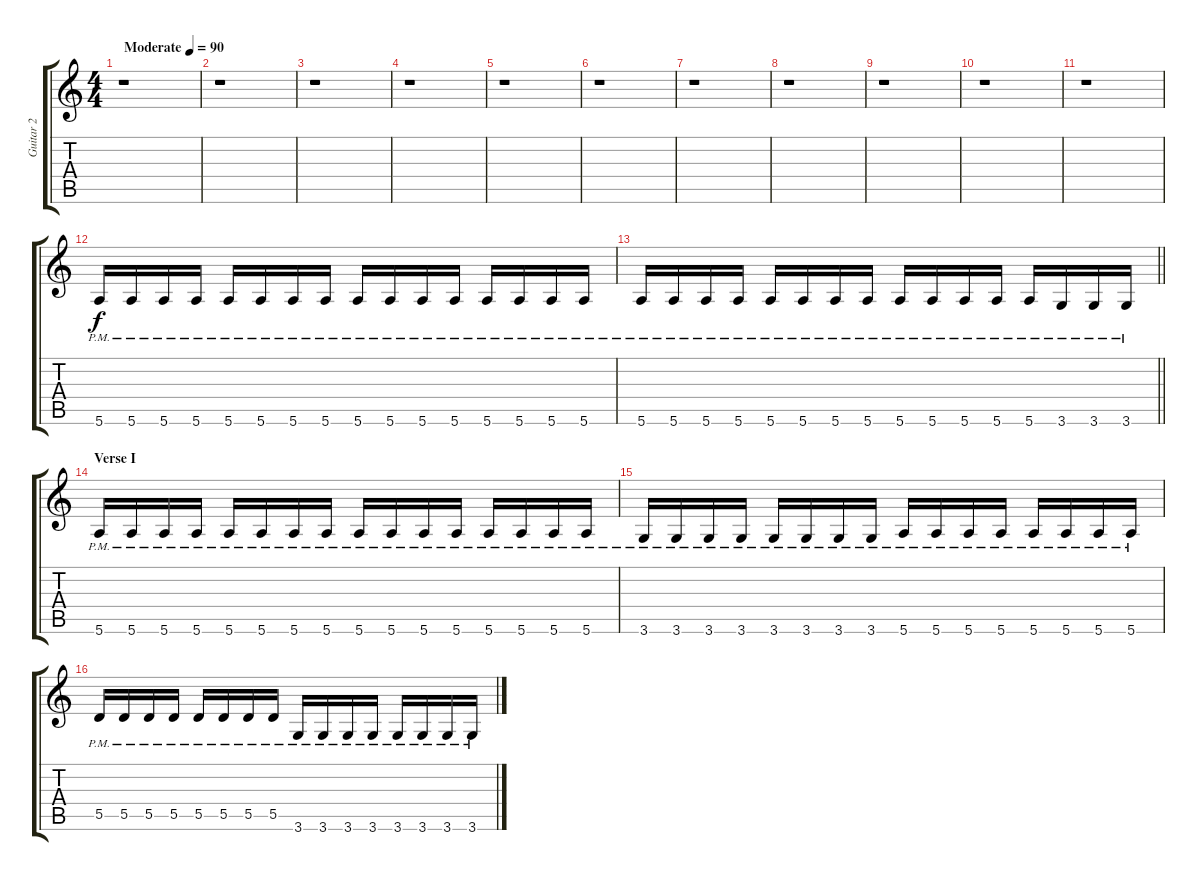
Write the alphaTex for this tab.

\track ("Guitar 2" "Guitar 2") {instrument overdrivenguitar}
\staff {score tabs}
\tuning (E4 B3 G3 D3 A2 E2) {hide}
\ts (4 4)
\tempo (90 "Moderate")
\clef g2
\ks c
r.1{dy f instrument overdrivenguitar} |
r.1 |
r.1 |
r.1 |
r.1 |
r.1 |
r.1 |
r.1 |
r.1 |
r.1 |
r.1 |
5.6{pm}.16 5.6{pm}.16 5.6{pm}.16 5.6{pm}.16 5.6{pm}.16 5.6{pm}.16 5.6{pm}.16 5.6{pm}.16 5.6{pm}.16 5.6{pm}.16 5.6{pm}.16 5.6{pm}.16 5.6{pm}.16 5.6{pm}.16 5.6{pm}.16 5.6{pm}.16 |
\barLineRight lightlight
5.6{pm}.16 5.6{pm}.16 5.6{pm}.16 5.6{pm}.16 5.6{pm}.16 5.6{pm}.16 5.6{pm}.16 5.6{pm}.16 5.6{pm}.16 5.6{pm}.16 5.6{pm}.16 5.6{pm}.16 5.6{pm}.16 3.6{pm}.16 3.6{pm}.16 3.6{pm}.16 |
\section ("" "Verse I")
5.6{pm}.16 5.6{pm}.16 5.6{pm}.16 5.6{pm}.16 5.6{pm}.16 5.6{pm}.16 5.6{pm}.16 5.6{pm}.16 5.6{pm}.16 5.6{pm}.16 5.6{pm}.16 5.6{pm}.16 5.6{pm}.16 5.6{pm}.16 5.6{pm}.16 5.6{pm}.16 |
3.6{pm}.16 3.6{pm}.16 3.6{pm}.16 3.6{pm}.16 3.6{pm}.16 3.6{pm}.16 3.6{pm}.16 3.6{pm}.16 5.6{pm}.16 5.6{pm}.16 5.6{pm}.16 5.6{pm}.16 5.6{pm}.16 5.6{pm}.16 5.6{pm}.16 5.6{pm}.16 |
5.5{pm}.16 5.5{pm}.16 5.5{pm}.16 5.5{pm}.16 5.5{pm}.16 5.5{pm}.16 5.5{pm}.16 5.5{pm}.16 3.6{pm}.16 3.6{pm}.16 3.6{pm}.16 3.6{pm}.16 3.6{pm}.16 3.6{pm}.16 3.6{pm}.16 3.6{pm}.16
